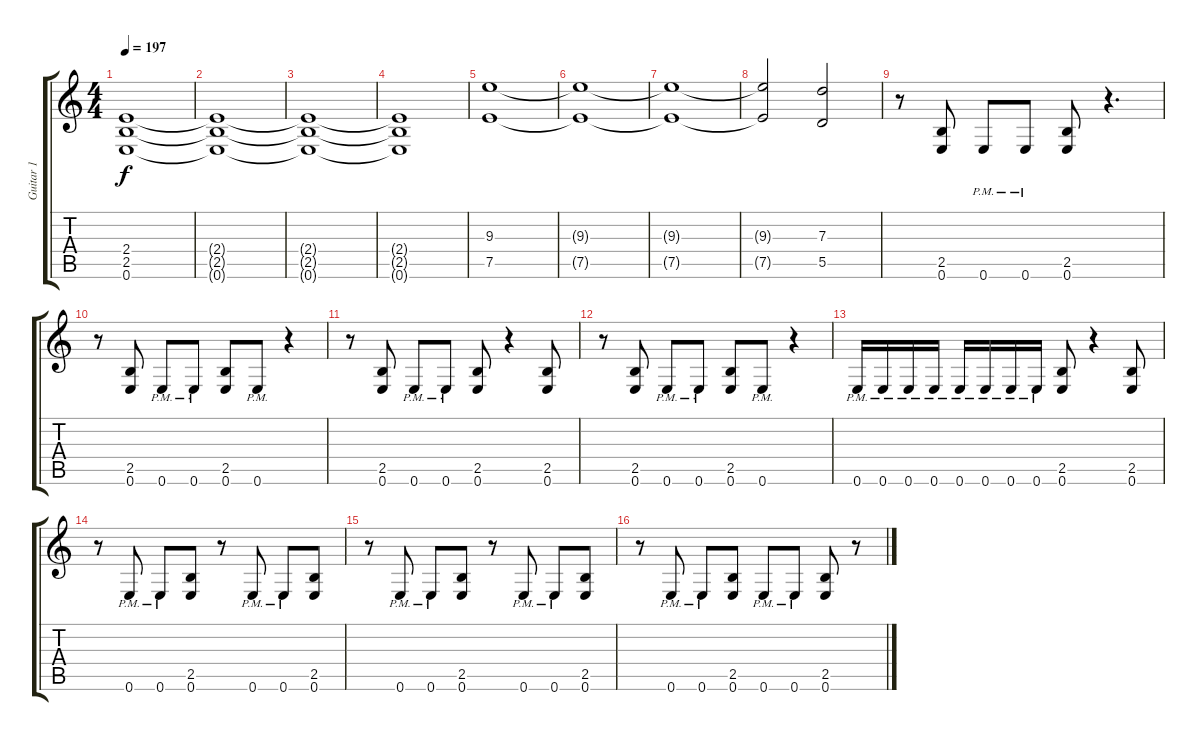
\track ("Guitar 1" "Guitar 1") {instrument distortionguitar}
\staff {score tabs}
\tuning (E4 B3 G3 D3 A2 E2) {hide}
\ts (4 4)
\tempo 197
\clef g2
\ks c
(2.4 2.5 0.6).1{dy f} |
(2.4{t} 2.5{t} 0.6{t}).1 |
(2.4{t} 2.5{t} 0.6{t}).1 |
(2.4{t} 2.5{t} 0.6{t}).1 |
(9.3 7.5).1 |
(9.3{t} 7.5{t}).1 |
(9.3{t} 7.5{t}).1 |
(9.3{t} 7.5{t}).2 (7.3 5.5).2 |
r.8 (2.5 0.6).8 0.6{pm}.8 0.6{pm}.8 (2.5 0.6).8 r.4{d} |
r.8 (2.5 0.6).8 0.6{pm}.8 0.6{pm}.8 (2.5 0.6).8 0.6{pm}.8 r.4 |
r.8 (2.5 0.6).8 0.6{pm}.8 0.6{pm}.8 (2.5 0.6).8 r.4 (2.5 0.6).8 |
r.8 (2.5 0.6).8 0.6{pm}.8 0.6{pm}.8 (2.5 0.6).8 0.6{pm}.8 r.4 |
0.6{pm}.16 0.6{pm}.16 0.6{pm}.16 0.6{pm}.16 0.6{pm}.16 0.6{pm}.16 0.6{pm}.16 0.6{pm}.16 (2.5 0.6).8 r.4 (2.5 0.6).8 |
r.8 0.6{pm}.8 0.6{pm}.8 (2.5 0.6).8 r.8 0.6{pm}.8 0.6{pm}.8 (2.5 0.6).8 |
r.8 0.6{pm}.8 0.6{pm}.8 (2.5 0.6).8 r.8 0.6{pm}.8 0.6{pm}.8 (2.5 0.6).8 |
r.8 0.6{pm}.8 0.6{pm}.8 (2.5 0.6).8 0.6{pm}.8 0.6{pm}.8 (2.5 0.6).8 r.8
